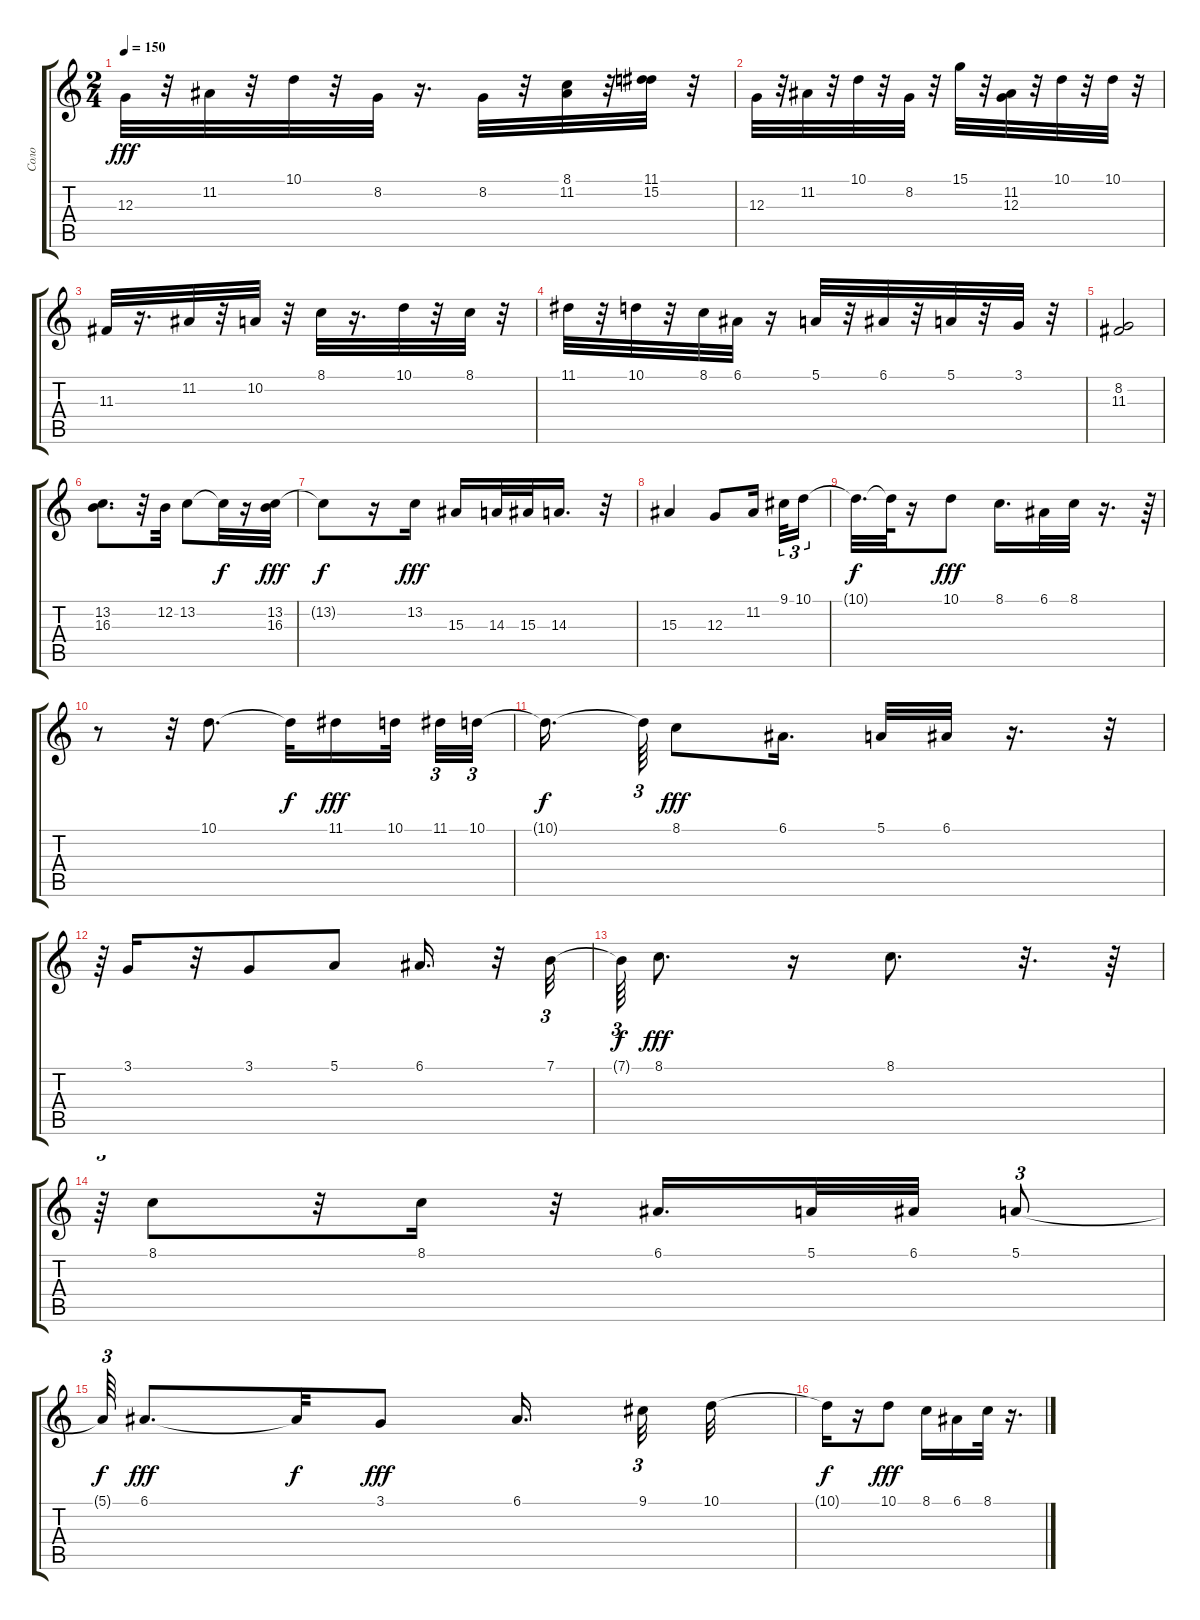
\track ("Соло" "Соло") {instrument accordion}
\staff {score tabs}
\tuning (E4 B3 G3 D3 A2 E2) {hide}
\ts (2 4)
\tempo 150
\clef g2
\ks c
12.3.32{dy fff} r.32 11.2.32 r.32 10.1.32 r.32 8.2.32 r.16{d} 8.2.32 r.32 (8.1 11.2).32 r.32 (11.1 15.2).32 r.32 |
12.3.32 r.32 11.2.32 r.32 10.1.32 r.32 8.2.32 r.32 15.1.32 r.32 (11.2 12.3).32 r.32 10.1.32 r.32 10.1.32 r.32 |
11.3.32 r.16{d} 11.2.32 r.32 10.2.32 r.32 8.1.32 r.16{d} 10.1.32 r.32 8.1.32 r.32 |
11.1.32 r.32 10.1.32 r.32 8.1.32 6.1.32 r.16 5.1.32 r.32 6.1.32 r.32 5.1.32 r.32 3.1.32 r.32 |
(8.2 11.3).2 |
(13.2 16.3).8{d} r.32 12.2.32 13.2.8 13.2{t}.32{dy f} r.16 (13.2 16.3).32{dy fff} |
13.2{t}.8{dy f} r.16 13.2.16{dy fff} 15.3.16 14.3.32 15.3.32 14.3.16{d} r.32 |
15.3.4 12.3.8 11.2.16{beam splitsecondary} 9.1.32{tu (3 2)} 10.1.16{tu (3 2)} |
10.1{t}.32{d dy f} 10.1{t}.64 r.16 10.1.8{dy fff} 8.1.16{d} 6.1.32 8.1.32 r.16{d} r.64{tu (3 2)} |
r.8 r.32{tu (3 2)} 10.1.8{d} 10.1{t}.32{dy f} 11.1.16{dy fff} 10.1.32{beam splitsecondary} 11.1.32{tu (3 2)} 10.1.32{tu (3 2)} |
10.1{t}.16{d dy f beam splitsecondary} 10.1{t}.64{tu (3 2)} 8.1.8{dy fff} 6.1.16{d} 5.1.32 6.1.32 r.16{d} r.32{tu (3 2)} |
r.64{tu (3 2)} 3.1.16 r.32 3.1.8 5.1.8 6.1.16{d} r.32 7.1.32{tu (3 2)} |
7.1{t}.64{tu (3 2) dy f} 8.1.8{d dy fff} r.16 8.1.8{d} r.32{d} r.64 |
r.64{tu (3 2)} 8.1.8 r.32 8.1.16 r.32 6.1.16{d} 5.1.32 6.1.32 5.1.8{tu (3 2)} |
5.1{t}.64{tu (3 2) dy f} 6.1.8{d dy fff} 6.1{t}.32{dy f} 3.1.8{dy fff} 6.1.16{d beam splitsecondary} 9.1.32{tu (3 2)} 10.1.32 |
10.1{t}.16{dy f} r.16 10.1.8{dy fff} 8.1.16 6.1.16 8.1.32 r.16{d}
